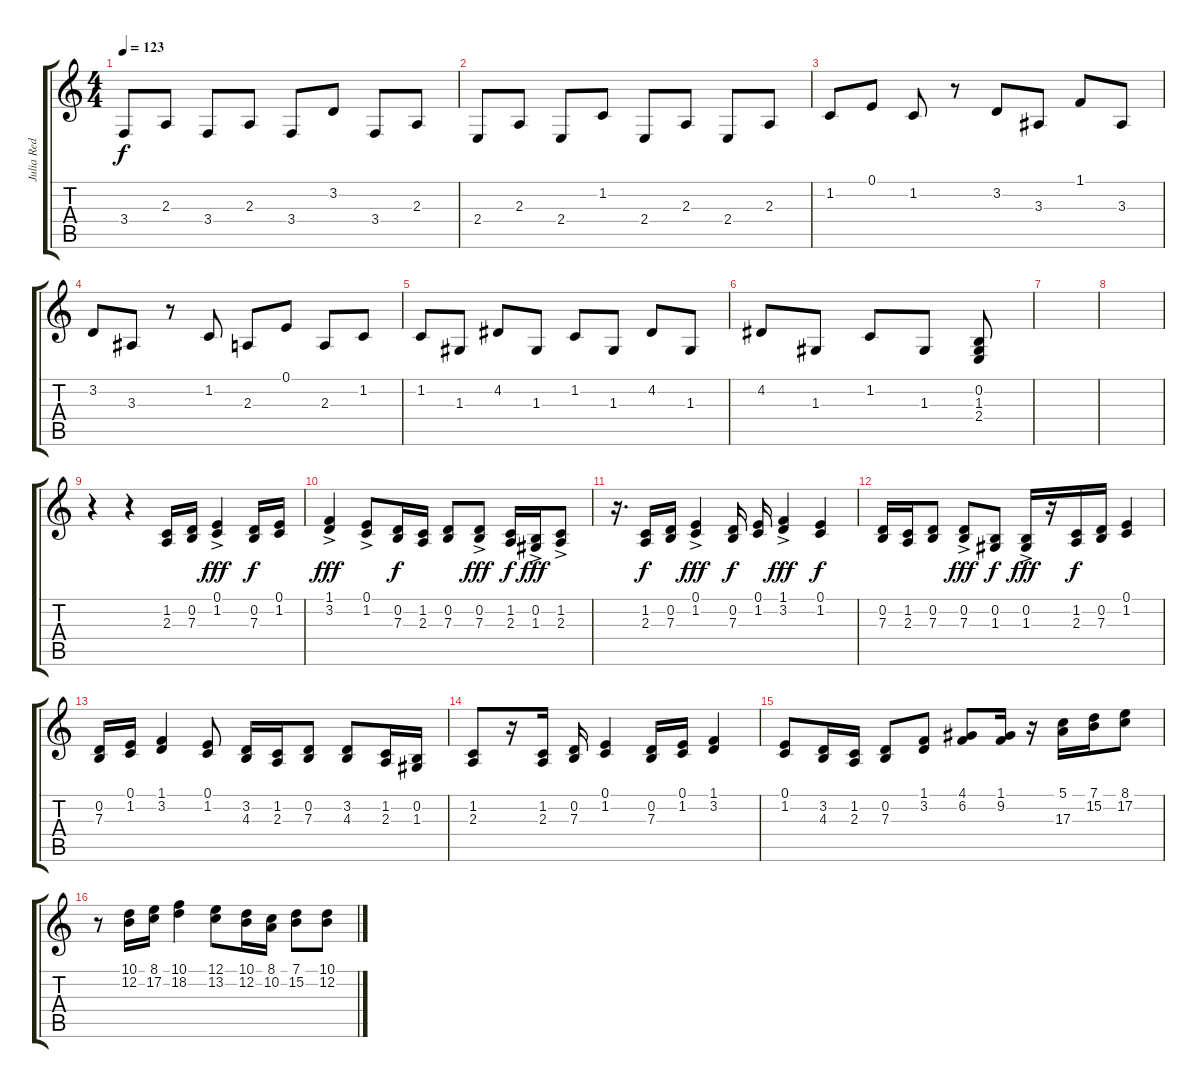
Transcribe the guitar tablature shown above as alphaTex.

\track ("Julia Red" "Julia Red") {instrument electricgrandpiano}
\staff {score tabs}
\tuning (E4 B3 G3 D3 A2 E2) {hide}
\ts (4 4)
\tempo 123
\clef g2
\ks c
3.4.8{dy f} 2.3.8 3.4.8 2.3.8 3.4.8 3.2.8 3.4.8 2.3.8 |
2.4.8 2.3.8 2.4.8 1.2.8 2.4.8 2.3.8 2.4.8 2.3.8 |
1.2.8 0.1.8 1.2.8 r.8 3.2.8 3.3.8 1.1.8 3.3.8 |
3.2.8 3.3.8 r.8 1.2.8 2.3.8 0.1.8 2.3.8 1.2.8 |
1.2.8 1.3.8 4.2.8 1.3.8 1.2.8 1.3.8 4.2.8 1.3.8 |
4.2.8 1.3.8 1.2.8 1.3.8 (0.2 1.3 2.4).8 |
|
|
r.4 r.4 (1.2 2.3).16 (0.2 7.3).16 (0.1{ac} 1.2).4{dy fff} (0.2 7.3).16{dy f} (0.1 1.2).16 |
(1.1{ac} 3.2).4{dy fff} (0.1{ac} 1.2).8 (0.2 7.3).16{dy f} (1.2 2.3).16 (0.2 7.3).8 (0.2{ac} 7.3).8{dy fff} (1.2 2.3).16{dy f} (0.2{ac} 1.3).16{dy fff} (1.2{ac} 2.3{ac}).8 |
r.16{d} (1.2 2.3).16{dy f} (0.2 7.3).16 (0.1{ac} 1.2).4{dy fff} (0.2 7.3).16{dy f} (0.1 1.2).16 (1.1{ac} 3.2).4{dy fff} (0.1 1.2).4{dy f} |
(0.2 7.3).16 (1.2 2.3).16 (0.2 7.3).8 (0.2{ac} 7.3).8{dy fff} (0.2 1.3).8{dy f} (0.2{ac} 1.3{ac}).16{dy fff} r.16 (1.2 2.3).16{dy f} (0.2 7.3).16 (0.1 1.2).4 |
(0.2 7.3).16 (0.1 1.2).16 (1.1 3.2).4 (0.1 1.2).8 (3.2 4.3).16 (1.2 2.3).16 (0.2 7.3).8 (3.2 4.3).8 (1.2 2.3).16 (0.2 1.3).16 |
(1.2 2.3).8 r.16 (1.2 2.3).16 (0.2 7.3).16 (0.1 1.2).4 (0.2 7.3).16 (0.1 1.2).16 (1.1 3.2).4 |
(0.1 1.2).8 (3.2 4.3).16 (1.2 2.3).16 (0.2 7.3).8 (1.1 3.2).8 (4.1 6.2).8 (1.1 9.2).16 r.16 (5.1 17.3).16 (7.1 15.2).16 (8.1 17.2).8 |
r.8 (10.1 12.2).16 (8.1 17.2).16 (10.1 18.2).4 (12.1 13.2).8 (10.1 12.2).16 (8.1 10.2).16 (7.1 15.2).8 (10.1 12.2).8
